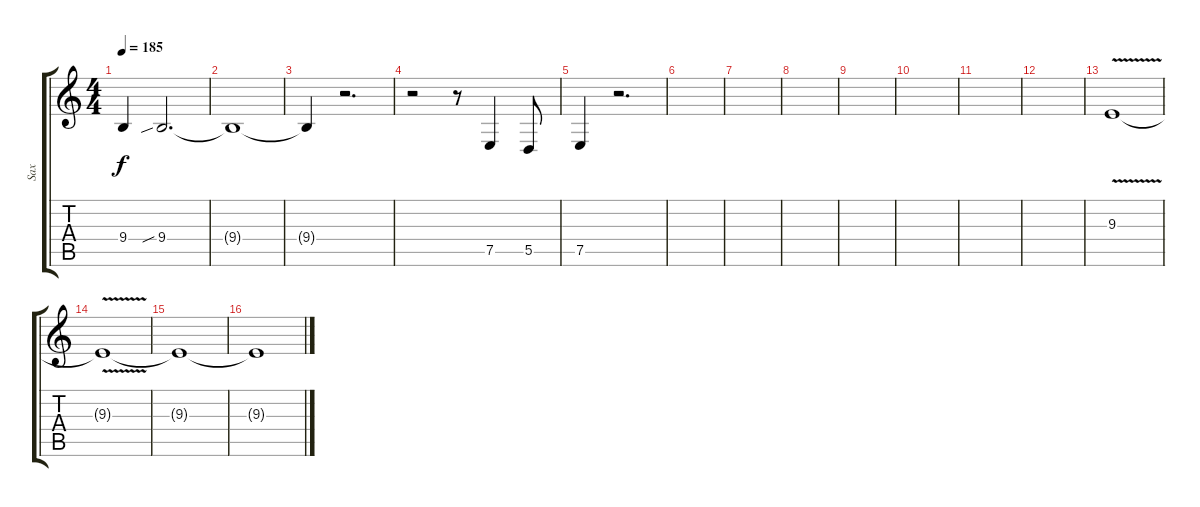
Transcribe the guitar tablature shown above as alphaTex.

\track ("Sax" "Sax") {instrument tenorsax}
\staff {score tabs}
\tuning (E4 B3 G3 D3 A2 E2) {hide}
\ts (4 4)
\tempo 185
\clef g2
\ks c
9.4.4{dy f} 9.4{sib}.2{d} |
9.4{t}.1 |
9.4{t}.4 r.2{d} |
r.2 r.8 7.5.4 5.5.8 |
7.5.4 r.2{d} |
|
|
|
|
|
|
|
9.3{v}.1 |
9.3{t}.1 |
9.3{t}.1 |
9.3{t}.1
